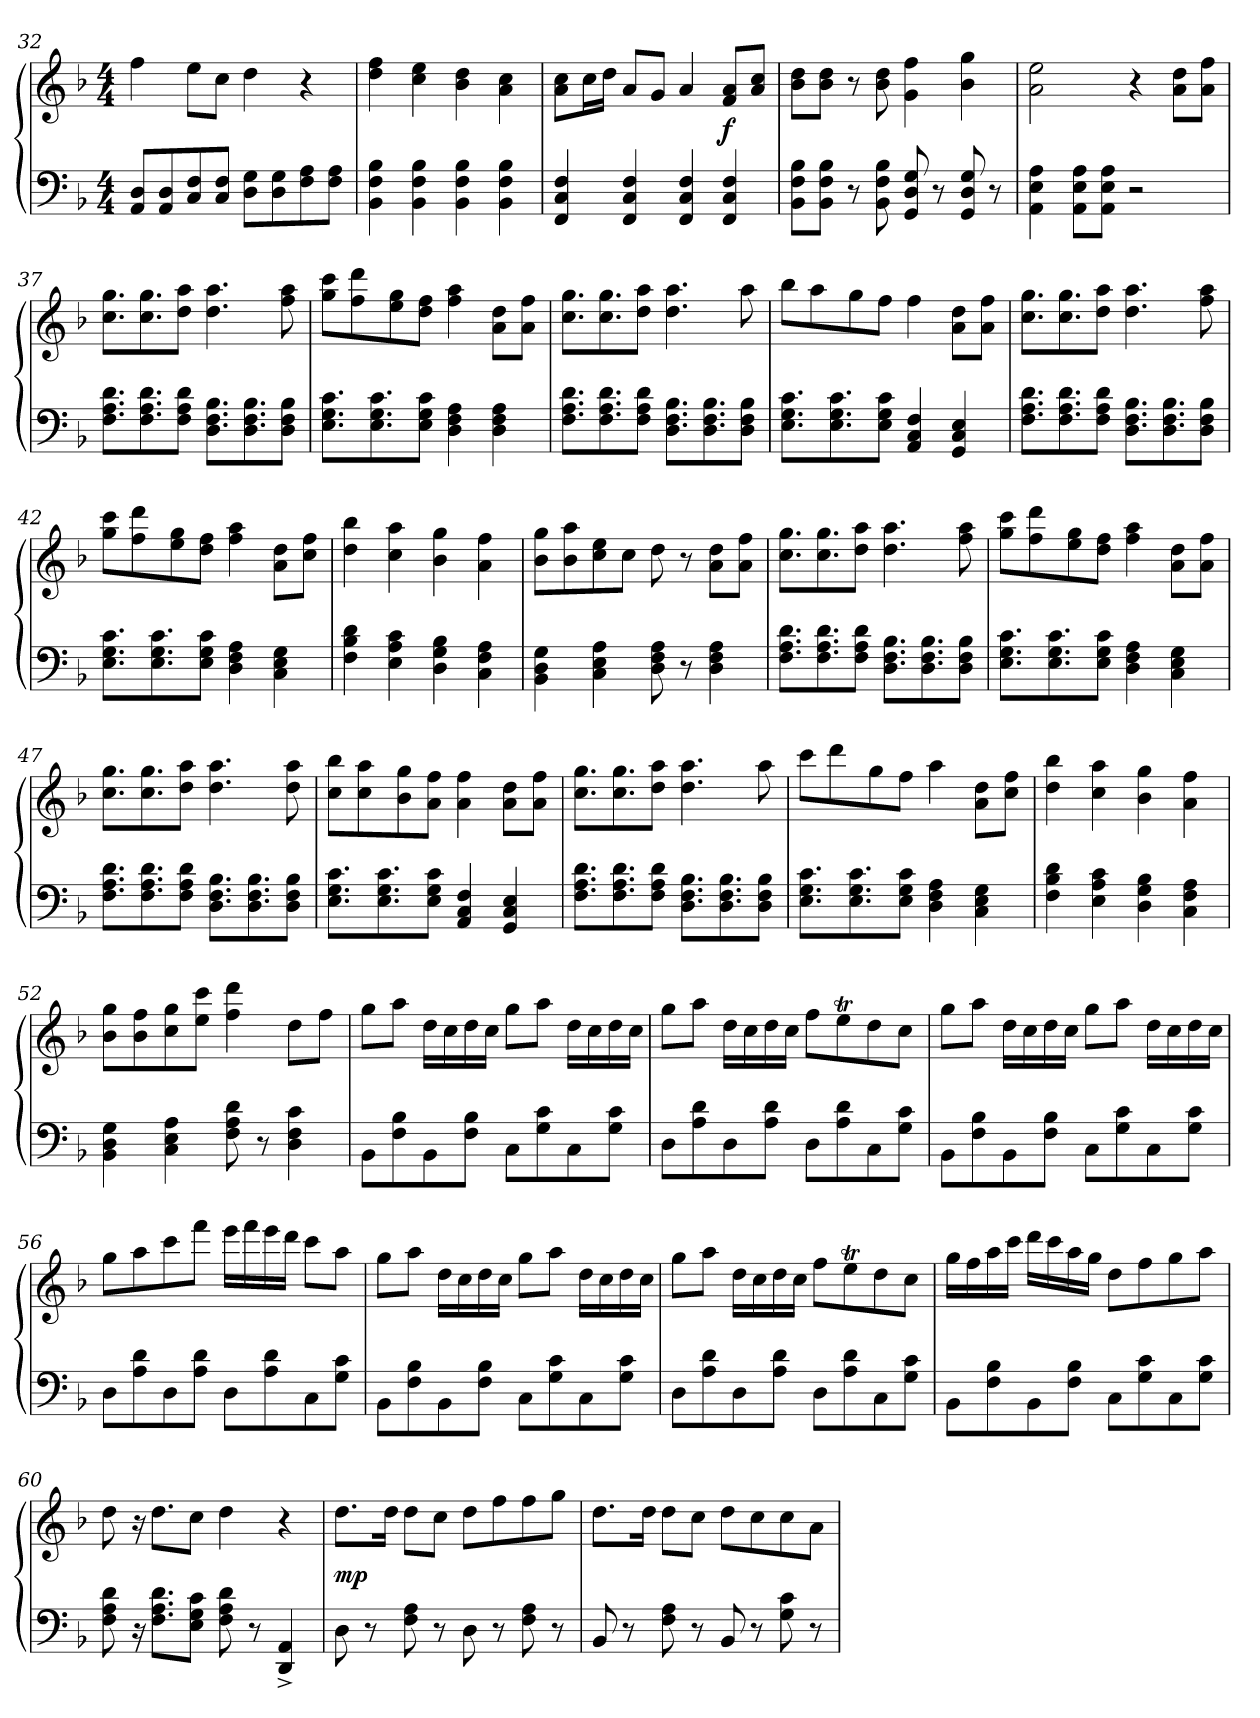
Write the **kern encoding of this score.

**kern	**kern	**dynam
*part1	*part1	*part1
*staff2	*staff1	*staff1/2
*clefF4	*clefG2	*
*k[b-]	*k[b-]	*
*M4/4	*M4/4	*
=32	=32	=32
8AA 8DL	4ff	.
8AA 8D	.	.
8C 8F	8eeL	.
8C 8FJ	8ccJ	.
8D 8GL	4dd	.
8D 8G	.	.
8F 8A	4r	.
8F 8AJ	.	.
=33	=33	=33
4BB- 4F 4B-	4dd 4ff	.
4BB- 4F 4B-	4cc 4ee	.
4BB- 4F 4B-	4b- 4dd	.
4BB- 4F 4B-	4a 4cc	.
=34	=34	=34
4FF 4C 4F	8a 8ccL	.
.	16ccL	.
.	16ddJJ	.
4FF 4C 4F	8aL	.
.	8gJ	.
4FF 4C 4F	4a	.
4FF 4C 4F	8f 8aL	f
.	8a 8ccJ	.
=35	=35	=35
8BB- 8F 8B-L	8b- 8ddL	.
8BB- 8F 8B-J	8b- 8ddJ	.
8r	8r	.
8BB- 8F 8B-	8b- 8dd	.
8GG 8D 8G	4g 4ff	.
8r	.	.
8GG 8D 8G	4b- 4gg	.
8r	.	.
=36	=36	=36
4AA 4E 4A	2a 2ee	.
8AA 8E 8AL	.	.
8AA 8E 8AJ	.	.
2r	4r	.
.	8a 8ddL	.
.	8a 8ffJ	.
!!LO:LB:g=z
=37	=37	=37
8.F 8.A 8.dL	8.cc 8.ggL	.
8.F 8.A 8.d	8.cc 8.gg	.
8F 8A 8dJ	8dd 8aaJ	.
8.D 8.F 8.B-L	4.dd 4.aa	.
8.D 8.F 8.B-	.	.
8D 8F 8B-J	8ff 8aa	.
=38	=38	=38
8.E 8.G 8.cL	8gg 8cccL	.
.	8ff 8ddd	.
8.E 8.G 8.c	.	.
.	8ee 8gg	.
8E 8G 8cJ	8dd 8ffJ	.
4D 4F 4A	4ff 4aa	.
4D 4F 4A	8a 8ddL	.
.	8a 8ffJ	.
=39	=39	=39
8.F 8.A 8.dL	8.cc 8.ggL	.
8.F 8.A 8.d	8.cc 8.gg	.
8F 8A 8dJ	8dd 8aaJ	.
8.D 8.F 8.B-L	4.dd 4.aa	.
8.D 8.F 8.B-	.	.
8D 8F 8B-J	8aa	.
=40	=40	=40
8.E 8.G 8.cL	8bb-L	.
.	8aa	.
8.E 8.G 8.c	.	.
.	8gg	.
8E 8G 8cJ	8ffJ	.
4AA 4C 4F	4ff	.
4GG 4C 4E	8a 8ddL	.
.	8a 8ffJ	.
=41	=41	=41
8.F 8.A 8.dL	8.cc 8.ggL	.
8.F 8.A 8.d	8.cc 8.gg	.
8F 8A 8dJ	8dd 8aaJ	.
8.D 8.F 8.B-L	4.dd 4.aa	.
8.D 8.F 8.B-	.	.
8D 8F 8B-J	8ff 8aa	.
!!LO:LB:g=z
=42	=42	=42
8.E 8.G 8.cL	8gg 8cccL	.
.	8ff 8ddd	.
8.E 8.G 8.c	.	.
.	8ee 8gg	.
8E 8G 8cJ	8dd 8ffJ	.
4D 4F 4A	4ff 4aa	.
4C 4E 4G	8a 8ddL	.
.	8cc 8ffJ	.
=43	=43	=43
4F 4B- 4d	4dd 4bb-	.
4E 4A 4c	4cc 4aa	.
4D 4G 4B-	4b- 4gg	.
4C 4F 4A	4a 4ff	.
=44	=44	=44
4BB- 4D 4G	8b- 8ggL	.
.	8b- 8aa	.
4C 4E 4A	8cc 8ee	.
.	8ccJ	.
8D 8F 8A	8dd	.
8r	8r	.
4D 4F 4A	8a 8ddL	.
.	8a 8ffJ	.
=45	=45	=45
8.F 8.A 8.dL	8.cc 8.ggL	.
8.F 8.A 8.d	8.cc 8.gg	.
8F 8A 8dJ	8dd 8aaJ	.
8.D 8.F 8.B-L	4.dd 4.aa	.
8.D 8.F 8.B-	.	.
8D 8F 8B-J	8ff 8aa	.
=46	=46	=46
8.E 8.G 8.cL	8gg 8cccL	.
.	8ff 8ddd	.
8.E 8.G 8.c	.	.
.	8ee 8gg	.
8E 8G 8cJ	8dd 8ffJ	.
4D 4F 4A	4ff 4aa	.
4C 4E 4G	8a 8ddL	.
.	8a 8ffJ	.
!!LO:LB:g=z
=47	=47	=47
8.F 8.A 8.dL	8.cc 8.ggL	.
8.F 8.A 8.d	8.cc 8.gg	.
8F 8A 8dJ	8dd 8aaJ	.
8.D 8.F 8.B-L	4.dd 4.aa	.
8.D 8.F 8.B-	.	.
8D 8F 8B-J	8dd 8aa	.
=48	=48	=48
8.E 8.G 8.cL	8cc 8bb-L	.
.	8cc 8aa	.
8.E 8.G 8.c	.	.
.	8b- 8gg	.
8E 8G 8cJ	8a 8ffJ	.
4AA 4C 4F	4a 4ff	.
4GG 4C 4E	8a 8ddL	.
.	8a 8ffJ	.
=49	=49	=49
8.F 8.A 8.dL	8.cc 8.ggL	.
8.F 8.A 8.d	8.cc 8.gg	.
8F 8A 8dJ	8dd 8aaJ	.
8.D 8.F 8.B-L	4.dd 4.aa	.
8.D 8.F 8.B-	.	.
8D 8F 8B-J	8aa	.
=50	=50	=50
8.E 8.G 8.cL	8cccL	.
.	8ddd	.
8.E 8.G 8.c	.	.
.	8gg	.
8E 8G 8cJ	8ffJ	.
4D 4F 4A	4aa	.
4C 4E 4G	8a 8ddL	.
.	8cc 8ffJ	.
=51	=51	=51
4F 4B- 4d	4dd 4bb-	.
4E 4A 4c	4cc 4aa	.
4D 4G 4B-	4b- 4gg	.
4C 4F 4A	4a 4ff	.
!!LO:LB:g=z
=52	=52	=52
4BB- 4D 4G	8b- 8ggL	.
.	8b- 8ff	.
4C 4E 4A	8cc 8gg	.
.	8ee 8cccJ	.
8F 8A 8d	4ff 4ddd	.
8r	.	.
4D 4F 4c	8ddL	.
.	8ffJ	.
=53	=53	=53
8BB-L	8ggL	.
8F 8B-	8aaJ	.
8BB-	16ddLL	.
.	16cc	.
8F 8B-J	16dd	.
.	16ccJJ	.
8CL	8ggL	.
8G 8c	8aaJ	.
8C	16ddLL	.
.	16cc	.
8G 8cJ	16dd	.
.	16ccJJ	.
=54	=54	=54
8DL	8ggL	.
8A 8d	8aaJ	.
8D	16ddLL	.
.	16cc	.
8A 8dJ	16dd	.
.	16ccJJ	.
8DL	8ffL	.
8A 8d	8eet	.
8C	8dd	.
8G 8cJ	8ccJ	.
=55	=55	=55
8BB-L	8ggL	.
8F 8B-	8aaJ	.
8BB-	16ddLL	.
.	16cc	.
8F 8B-J	16dd	.
.	16ccJJ	.
8CL	8ggL	.
8G 8c	8aaJ	.
8C	16ddLL	.
.	16cc	.
8G 8cJ	16dd	.
.	16ccJJ	.
!!LO:LB:g=z
=56	=56	=56
8DL	8ggL	.
8A 8d	8aa	.
8D	8ccc	.
8A 8dJ	8fffJ	.
8DL	16eeeLL	.
.	16fff	.
8A 8d	16eee	.
.	16dddJJ	.
8C	8cccL	.
8G 8cJ	8aaJ	.
=57	=57	=57
8BB-L	8ggL	.
8F 8B-	8aaJ	.
8BB-	16ddLL	.
.	16cc	.
8F 8B-J	16dd	.
.	16ccJJ	.
8CL	8ggL	.
8G 8c	8aaJ	.
8C	16ddLL	.
.	16cc	.
8G 8cJ	16dd	.
.	16ccJJ	.
=58	=58	=58
8DL	8ggL	.
8A 8d	8aaJ	.
8D	16ddLL	.
.	16cc	.
8A 8dJ	16dd	.
.	16ccJJ	.
8DL	8ffL	.
8A 8d	8eet	.
8C	8dd	.
8G 8cJ	8ccJ	.
=59	=59	=59
8BB-L	16ggLL	.
.	16ff	.
8F 8B-	16aa	.
.	16cccJJ	.
8BB-	16dddLL	.
.	16ccc	.
8F 8B-J	16aa	.
.	16ggJJ	.
8CL	8ddL	.
8G 8c	8ff	.
8C	8gg	.
8G 8cJ	8aaJ	.
!!LO:PB:g=z
=60	=60	=60
8F 8A 8d	8dd	.
16r	16r	.
8.F 8.A 8.dL	8.ddL	.
8E 8G 8cJ	8ccJ	.
8F 8A 8d	4dd	.
8r	.	.
4DD^ 4AA^	4r	.
=61	=61	=61
8D	8.ddL	mp
8r	.	.
.	16ddJk	.
8F 8A	8ddL	.
8r	8ccJ	.
8D	8ddL	.
8r	8ff	.
8F 8A	8ff	.
8r	8ggJ	.
=62	=62	=62
8BB-	8.ddL	.
8r	.	.
.	16ddJk	.
8F 8A	8ddL	.
8r	8ccJ	.
8BB-	8ddL	.
8r	8cc	.
8G 8c	8cc	.
8r	8aJ	.
=	=	=
*-	*-	*-
